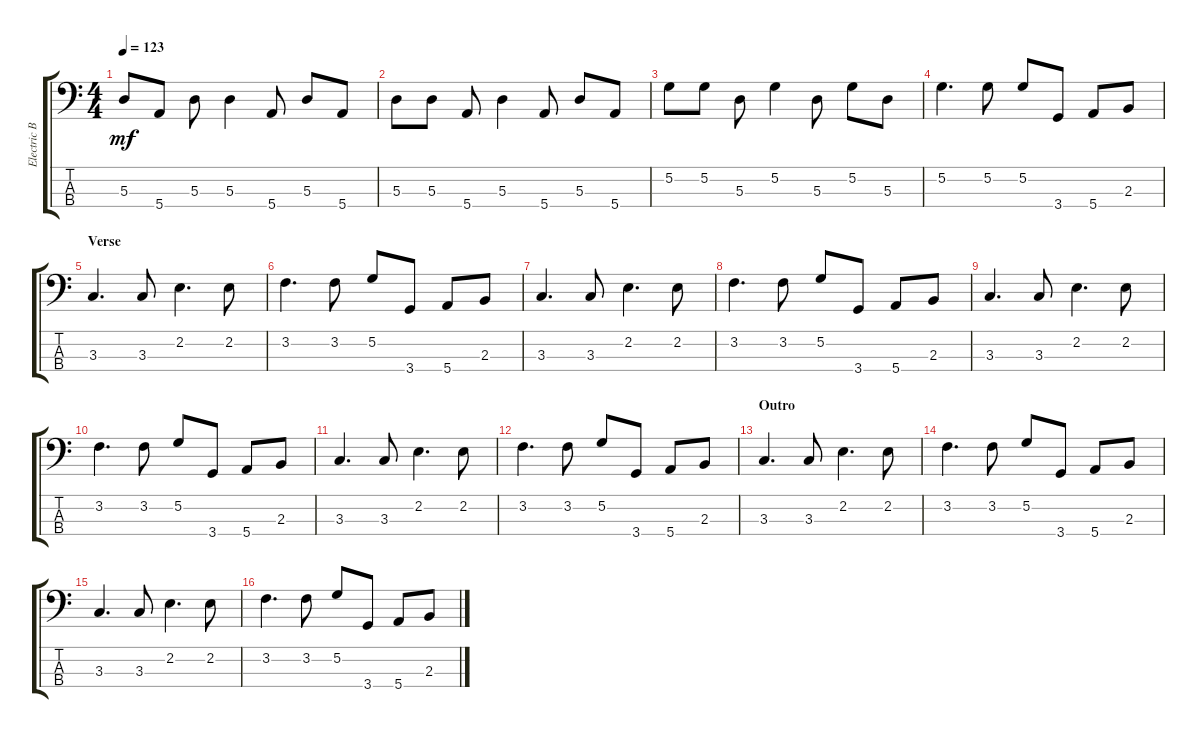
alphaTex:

\track ("Electric Bass" "Electric B") {instrument electricbassfinger}
\staff {score tabs}
\tuning (G2 D2 A1 E1) {hide}
\ts (4 4)
\tempo 123
\clef f4
\ks c
5.3.8{dy mf} 5.4.8 5.3.8 5.3.4 5.4.8 5.3.8 5.4.8 |
5.3.8 5.3.8 5.4.8 5.3.4 5.4.8 5.3.8 5.4.8 |
5.2.8 5.2.8 5.3.8 5.2.4 5.3.8 5.2.8 5.3.8 |
5.2.4{d} 5.2.8 5.2.8 3.4.8 5.4.8 2.3.8 |
\section ("" "Verse")
3.3.4{d} 3.3.8 2.2.4{d} 2.2.8 |
3.2.4{d} 3.2.8 5.2.8 3.4.8 5.4.8 2.3.8 |
3.3.4{d} 3.3.8 2.2.4{d} 2.2.8 |
3.2.4{d} 3.2.8 5.2.8 3.4.8 5.4.8 2.3.8 |
3.3.4{d} 3.3.8 2.2.4{d} 2.2.8 |
3.2.4{d} 3.2.8 5.2.8 3.4.8 5.4.8 2.3.8 |
3.3.4{d} 3.3.8 2.2.4{d} 2.2.8 |
3.2.4{d} 3.2.8 5.2.8 3.4.8 5.4.8 2.3.8 |
\section ("" "Outro")
3.3.4{d} 3.3.8 2.2.4{d} 2.2.8 |
3.2.4{d} 3.2.8 5.2.8 3.4.8 5.4.8 2.3.8 |
3.3.4{d} 3.3.8 2.2.4{d} 2.2.8 |
3.2.4{d} 3.2.8 5.2.8 3.4.8 5.4.8 2.3.8
